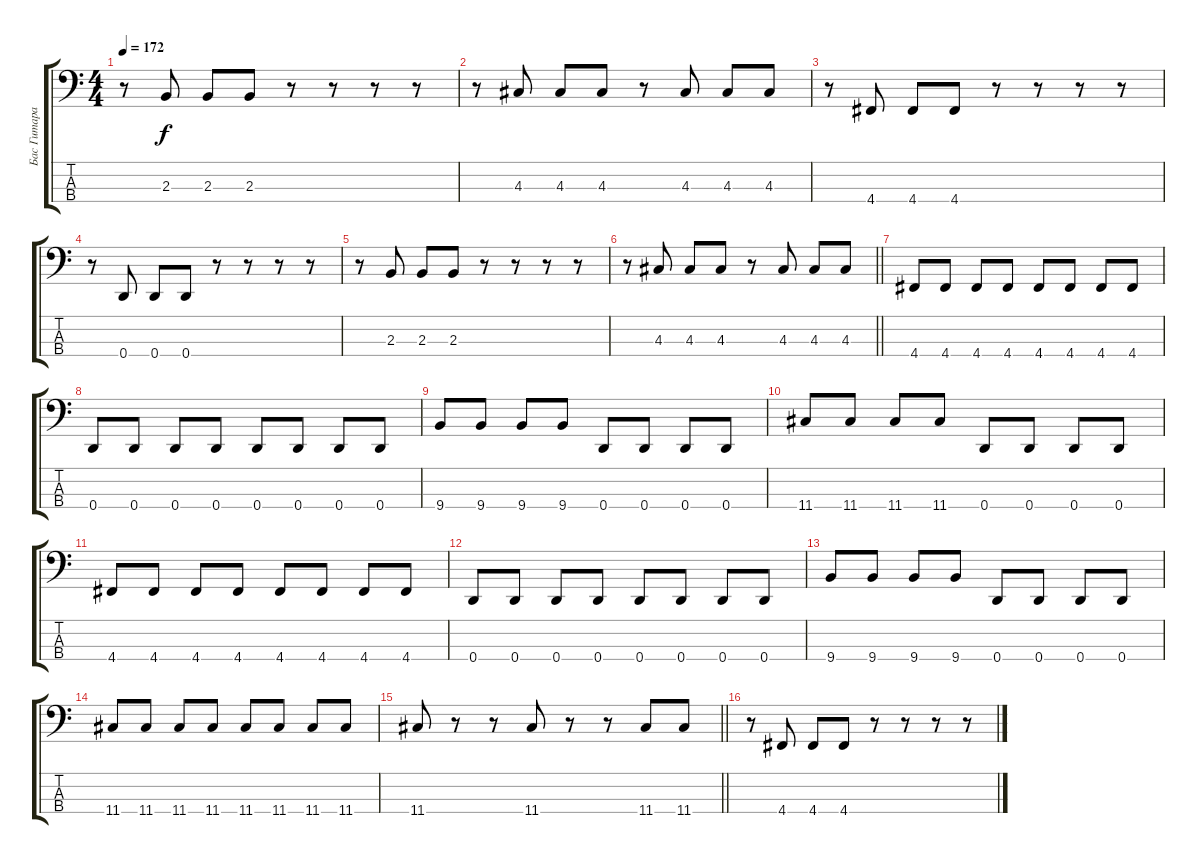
\track ("Бас Гитара" "Бас Гитара") {instrument electricbassfinger}
\staff {score tabs}
\tuning (G2 D2 A1 D1) {hide}
\ts (4 4)
\tempo 172
\clef f4
\ks c
r.8{dy f} 2.3.8 2.3.8 2.3.8 r.8 r.8 r.8 r.8 |
r.8 4.3.8 4.3.8 4.3.8 r.8 4.3.8 4.3.8 4.3.8 |
r.8 4.4.8 4.4.8 4.4.8 r.8 r.8 r.8 r.8 |
r.8 0.4.8 0.4.8 0.4.8 r.8 r.8 r.8 r.8 |
r.8 2.3.8 2.3.8 2.3.8 r.8 r.8 r.8 r.8 |
\barLineRight lightlight
r.8 4.3.8 4.3.8 4.3.8 r.8 4.3.8 4.3.8 4.3.8 |
\section ("" "")
4.4.8 4.4.8 4.4.8 4.4.8 4.4.8 4.4.8 4.4.8 4.4.8 |
0.4.8 0.4.8 0.4.8 0.4.8 0.4.8 0.4.8 0.4.8 0.4.8 |
9.4.8 9.4.8 9.4.8 9.4.8 0.4.8 0.4.8 0.4.8 0.4.8 |
11.4.8 11.4.8 11.4.8 11.4.8 0.4.8 0.4.8 0.4.8 0.4.8 |
4.4.8 4.4.8 4.4.8 4.4.8 4.4.8 4.4.8 4.4.8 4.4.8 |
0.4.8 0.4.8 0.4.8 0.4.8 0.4.8 0.4.8 0.4.8 0.4.8 |
9.4.8 9.4.8 9.4.8 9.4.8 0.4.8 0.4.8 0.4.8 0.4.8 |
11.4.8 11.4.8 11.4.8 11.4.8 11.4.8 11.4.8 11.4.8 11.4.8 |
\barLineRight lightlight
11.4.8 r.8 r.8 11.4.8 r.8 r.8 11.4.8 11.4.8 |
\section ("" "")
r.8 4.4.8 4.4.8 4.4.8 r.8 r.8 r.8 r.8
